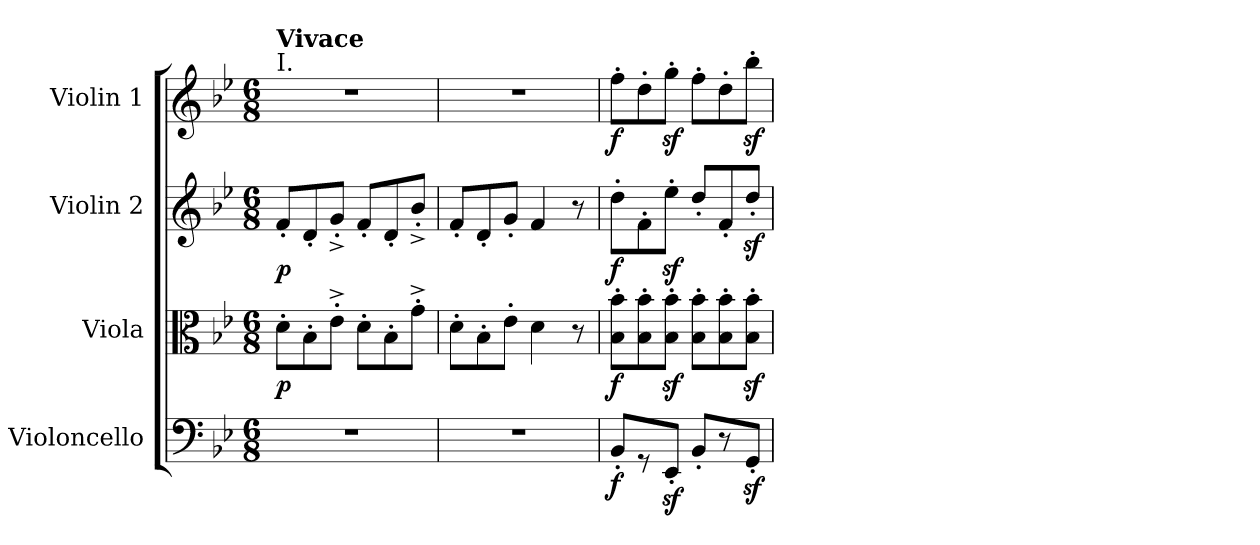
**kern	**dynam	**kern	**dynam	**kern	**dynam	**kern	**dynam
*part4	*part4	*part3	*part3	*part2	*part2	*part1	*part1
*staff4	*staff4	*staff3	*staff3	*staff2	*staff2	*staff1	*staff1
*I"Violoncello	*	*I"Viola	*	*I"Violin 2	*	*I"Violin 1	*
*I'Vc	*	*I'Vla	*	*I'Vln	*	*I'Vln	*
*clefF4	*	*clefC3	*	*clefG2	*	*clefG2	*
*k[b-e-]	*	*k[b-e-]	*	*k[b-e-]	*	*k[b-e-]	*
*M6/8	*	*M6/8	*	*M6/8	*	*M6/8	*
=1	=1	=1	=1	=1	=1	=1	=1
!	!	!	!	!	!	!LO:TX:a:t=I.	!
!	!	!	!	!	!	!LO:TX:a:B:t=Vivace	!
!	!	!	!LO:DY:b	!	!LO:DY:b	!	!
2.r	.	8d'\L	p	8f'/L	p	2.r	.
.	.	8B-'\	.	8d'/	.	.	.
.	.	8e-'^\J	.	8g'^/J	.	.	.
.	.	8d'\L	.	8f'/L	.	.	.
.	.	8B-'\	.	8d'/	.	.	.
.	.	8g'^\J	.	8b-'^/J	.	.	.
=2	=2	=2	=2	=2	=2	=2	=2
2.r	.	8d'\L	.	8f'/L	.	2.r	.
.	.	8B-'\	.	8d'/	.	.	.
.	.	8e-'\J	.	8g'/J	.	.	.
.	.	4d\	.	4f/	.	.	.
.	.	8r	.	8r	.	.	.
=3	=3	=3	=3	=3	=3	=3	=3
!	!LO:DY:b	!	!LO:DY:b	!	!LO:DY:b	!	!LO:DY:b
8BB-'/L	f	8B-\' 8b-\'L	f	8dd'\L	f	8ff'\L	f
8r	.	8B-\' 8b-\'	.	8f'\	.	8dd'\	.
8EE-z<'/J	.	8B-\z<' 8b-\z<'J	.	8ee-z<'\J	.	8ggz<'\J	.
8BB-'/L	.	8B-\' 8b-\'L	.	8dd'/L	.	8ff'\L	.
8r	.	8B-\' 8b-\'	.	8f'/	.	8dd'\	.
8GGz<'/J	.	8B-\z<' 8b-\z<'J	.	8ddz<'/J	.	8bb-z<'\J	.
=	=	=	=	=	=	=	=
*-	*-	*-	*-	*-	*-	*-	*-
